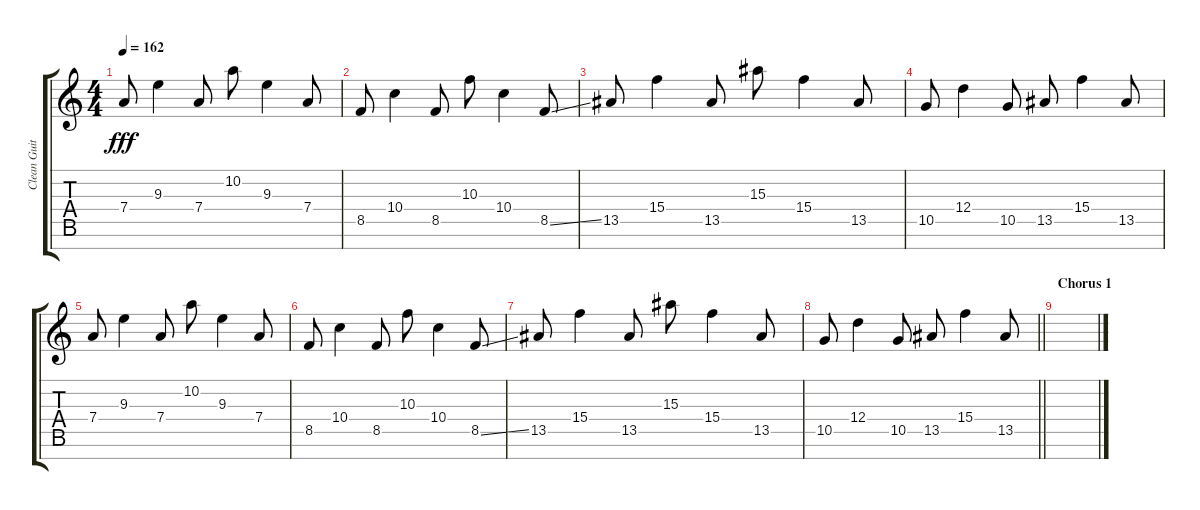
\track ("Clean Guitar (alt tuning)" "Clean Guit") {instrument electricguitarjazz}
\staff {score tabs}
\tuning (Eb4 B3 G3 D3 A2 E2 B1) {hide}
\ts (4 4)
\tempo 162
\clef g2
\ks c
7.4.8{dy fff} 9.3.4 7.4.8 10.2.8 9.3.4 7.4.8 |
8.5.8 10.4.4 8.5.8 10.3.8 10.4.4 8.5{ss}.8 |
13.5.8 15.4.4 13.5.8 15.3.8 15.4.4 13.5.8 |
10.5.8 12.4.4 10.5.8 13.5.8 15.4.4 13.5.8 |
7.4.8 9.3.4 7.4.8 10.2.8 9.3.4 7.4.8 |
8.5.8 10.4.4 8.5.8 10.3.8 10.4.4 8.5{ss}.8 |
13.5.8 15.4.4 13.5.8 15.3.8 15.4.4 13.5.8 |
\barLineRight lightlight
10.5.8 12.4.4 10.5.8 13.5.8 15.4.4 13.5.8 |
\section ("" "Chorus 1")
